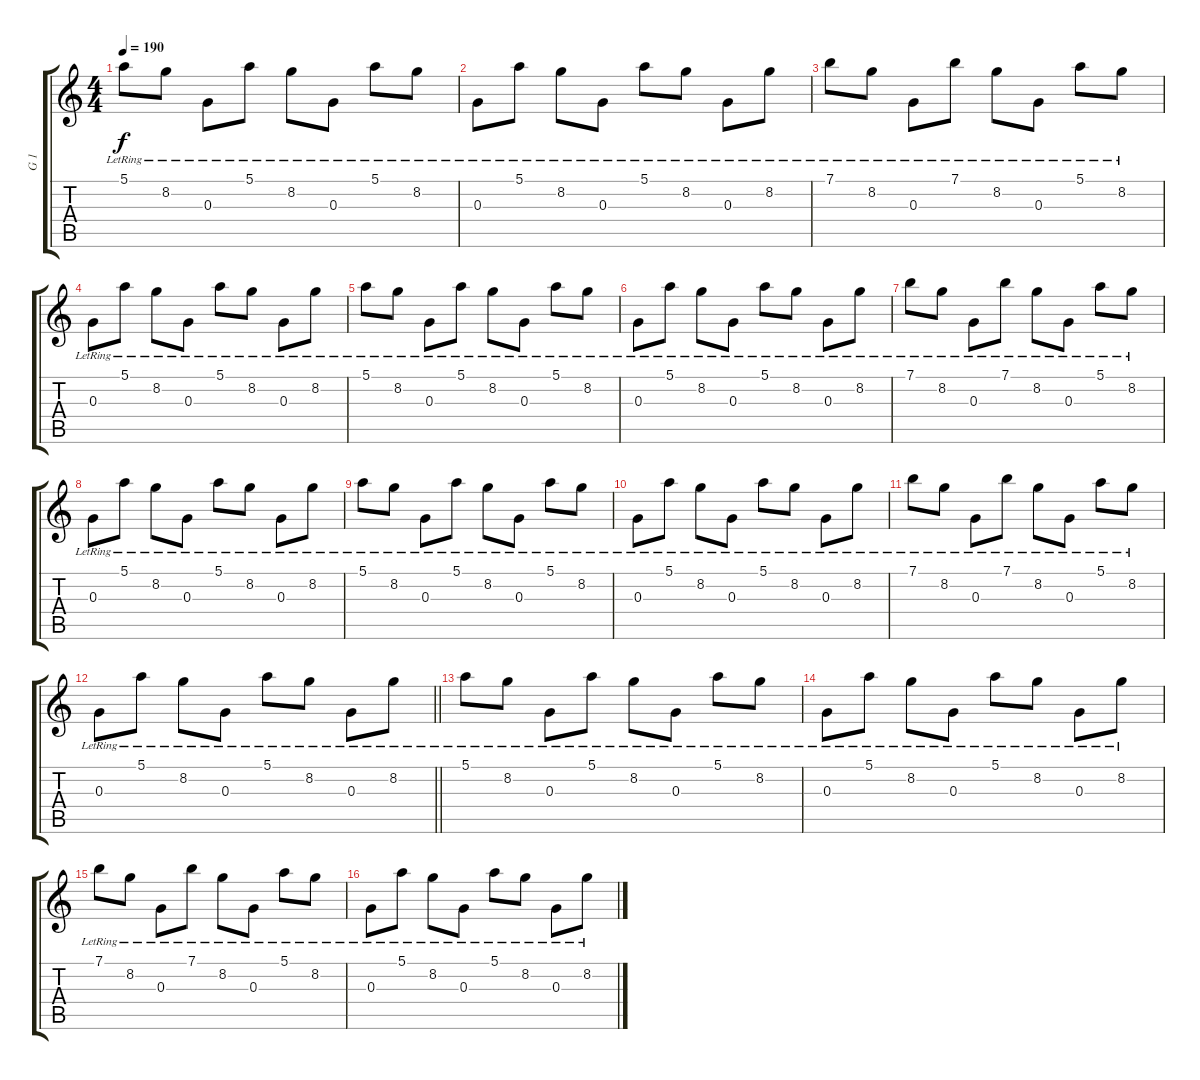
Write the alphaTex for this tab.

\track ("G 1" "G 1") {instrument acousticguitarsteel}
\staff {score tabs}
\tuning (E4 B3 G3 D3 A2 E2) {hide}
\ts (4 4)
\tempo 190
\clef g2
\ks c
5.1{lr}.8{dy f} 8.2{lr}.8 0.3{lr}.8 5.1{lr}.8 8.2{lr}.8 0.3{lr}.8 5.1{lr}.8 8.2{lr}.8 |
0.3{lr}.8 5.1{lr}.8 8.2{lr}.8 0.3{lr}.8 5.1{lr}.8 8.2{lr}.8 0.3{lr}.8 8.2{lr}.8 |
7.1{lr}.8 8.2{lr}.8 0.3{lr}.8 7.1{lr}.8 8.2{lr}.8 0.3{lr}.8 5.1{lr}.8 8.2{lr}.8 |
0.3{lr}.8 5.1{lr}.8 8.2{lr}.8 0.3{lr}.8 5.1{lr}.8 8.2{lr}.8 0.3{lr}.8 8.2{lr}.8 |
5.1{lr}.8 8.2{lr}.8 0.3{lr}.8 5.1{lr}.8 8.2{lr}.8 0.3{lr}.8 5.1{lr}.8 8.2{lr}.8 |
0.3{lr}.8 5.1{lr}.8 8.2{lr}.8 0.3{lr}.8 5.1{lr}.8 8.2{lr}.8 0.3{lr}.8 8.2{lr}.8 |
7.1{lr}.8 8.2{lr}.8 0.3{lr}.8 7.1{lr}.8 8.2{lr}.8 0.3{lr}.8 5.1{lr}.8 8.2{lr}.8 |
0.3{lr}.8 5.1{lr}.8 8.2{lr}.8 0.3{lr}.8 5.1{lr}.8 8.2{lr}.8 0.3{lr}.8 8.2{lr}.8 |
5.1{lr}.8 8.2{lr}.8 0.3{lr}.8 5.1{lr}.8 8.2{lr}.8 0.3{lr}.8 5.1{lr}.8 8.2{lr}.8 |
0.3{lr}.8 5.1{lr}.8 8.2{lr}.8 0.3{lr}.8 5.1{lr}.8 8.2{lr}.8 0.3{lr}.8 8.2{lr}.8 |
7.1{lr}.8 8.2{lr}.8 0.3{lr}.8 7.1{lr}.8 8.2{lr}.8 0.3{lr}.8 5.1{lr}.8 8.2{lr}.8 |
\barLineRight lightlight
0.3{lr}.8 5.1{lr}.8 8.2{lr}.8 0.3{lr}.8 5.1{lr}.8 8.2{lr}.8 0.3{lr}.8 8.2{lr}.8 |
\section ("" "")
5.1{lr}.8 8.2{lr}.8 0.3{lr}.8 5.1{lr}.8 8.2{lr}.8 0.3{lr}.8 5.1{lr}.8 8.2{lr}.8 |
0.3{lr}.8 5.1{lr}.8 8.2{lr}.8 0.3{lr}.8 5.1{lr}.8 8.2{lr}.8 0.3{lr}.8 8.2{lr}.8 |
7.1{lr}.8 8.2{lr}.8 0.3{lr}.8 7.1{lr}.8 8.2{lr}.8 0.3{lr}.8 5.1{lr}.8 8.2{lr}.8 |
0.3{lr}.8 5.1{lr}.8 8.2{lr}.8 0.3{lr}.8 5.1{lr}.8 8.2{lr}.8 0.3{lr}.8 8.2{lr}.8
